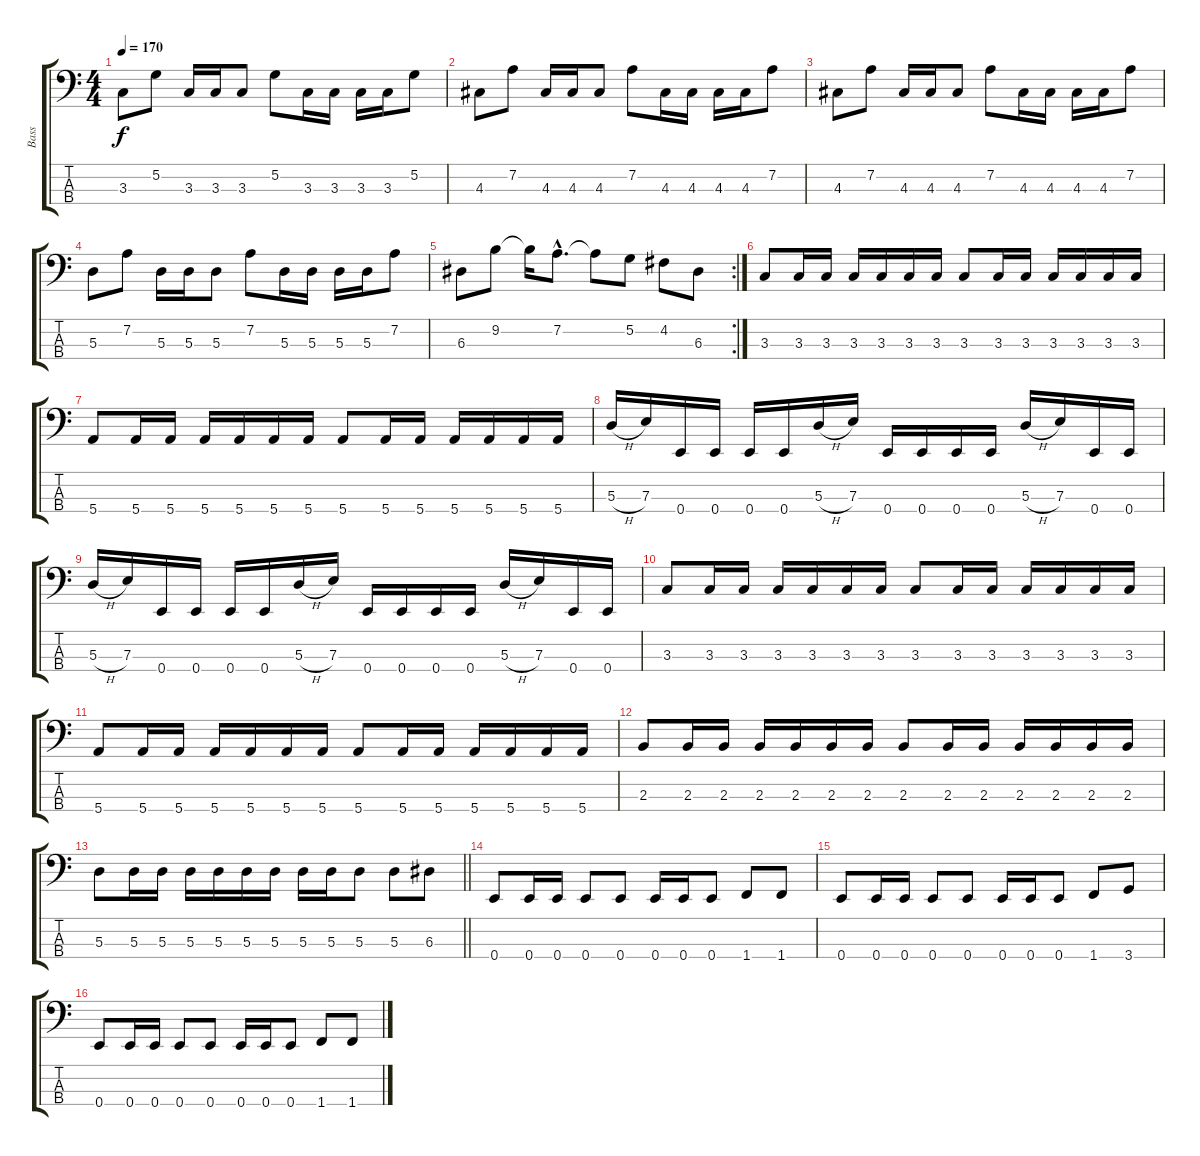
\track ("Bass" "Bass") {instrument electricbasspick}
\staff {score tabs}
\tuning (G2 D2 A1 E1) {hide}
\ts (4 4)
\tempo 170
\clef f4
\ks c
3.3.8{dy f} 5.2.8 3.3.16 3.3.16 3.3.8 5.2.8 3.3.16 3.3.16 3.3.16 3.3.16 5.2.8 |
4.3.8 7.2.8 4.3.16 4.3.16 4.3.8 7.2.8 4.3.16 4.3.16 4.3.16 4.3.16 7.2.8 |
4.3.8 7.2.8 4.3.16 4.3.16 4.3.8 7.2.8 4.3.16 4.3.16 4.3.16 4.3.16 7.2.8 |
5.3.8 7.2.8 5.3.16 5.3.16 5.3.8 7.2.8 5.3.16 5.3.16 5.3.16 5.3.16 7.2.8 |
\rc 2
6.3.8 9.2.8 9.2{t}.16 7.2{hac}.8{d} 7.2{t}.8 5.2.8 4.2.8 6.3.8 |
3.3.8 3.3.16 3.3.16 3.3.16 3.3.16 3.3.16 3.3.16 3.3.8 3.3.16 3.3.16 3.3.16 3.3.16 3.3.16 3.3.16 |
5.4.8 5.4.16 5.4.16 5.4.16 5.4.16 5.4.16 5.4.16 5.4.8 5.4.16 5.4.16 5.4.16 5.4.16 5.4.16 5.4.16 |
5.3{h}.16 7.3.16 0.4.16 0.4.16 0.4.16 0.4.16 5.3{h}.16 7.3.16 0.4.16 0.4.16 0.4.16 0.4.16 5.3{h}.16 7.3.16 0.4.16 0.4.16 |
5.3{h}.16 7.3.16 0.4.16 0.4.16 0.4.16 0.4.16 5.3{h}.16 7.3.16 0.4.16 0.4.16 0.4.16 0.4.16 5.3{h}.16 7.3.16 0.4.16 0.4.16 |
3.3.8 3.3.16 3.3.16 3.3.16 3.3.16 3.3.16 3.3.16 3.3.8 3.3.16 3.3.16 3.3.16 3.3.16 3.3.16 3.3.16 |
5.4.8 5.4.16 5.4.16 5.4.16 5.4.16 5.4.16 5.4.16 5.4.8 5.4.16 5.4.16 5.4.16 5.4.16 5.4.16 5.4.16 |
2.3.8 2.3.16 2.3.16 2.3.16 2.3.16 2.3.16 2.3.16 2.3.8 2.3.16 2.3.16 2.3.16 2.3.16 2.3.16 2.3.16 |
\barLineRight lightlight
5.3.8 5.3.16 5.3.16 5.3.16 5.3.16 5.3.16 5.3.16 5.3.16 5.3.16 5.3.8 5.3.8 6.3.8 |
0.4.8 0.4.16 0.4.16 0.4.8 0.4.8 0.4.16 0.4.16 0.4.8 1.4.8 1.4.8 |
0.4.8 0.4.16 0.4.16 0.4.8 0.4.8 0.4.16 0.4.16 0.4.8 1.4.8 3.4.8 |
0.4.8 0.4.16 0.4.16 0.4.8 0.4.8 0.4.16 0.4.16 0.4.8 1.4.8 1.4.8
